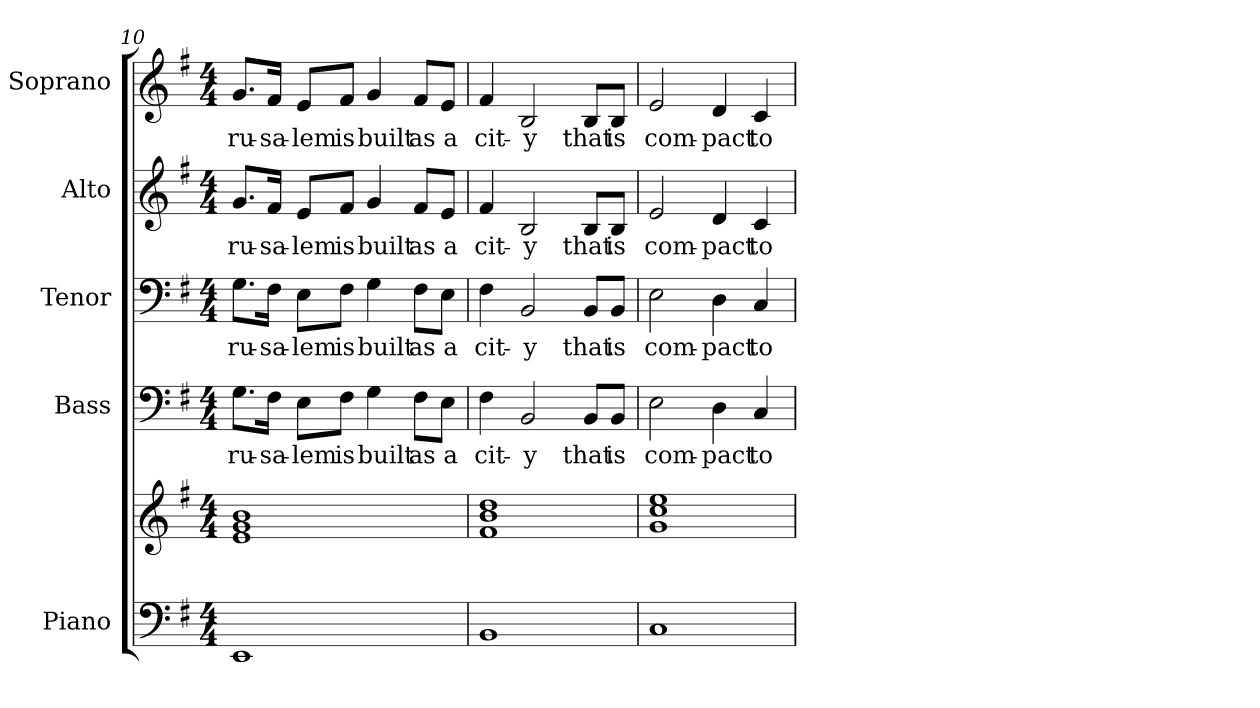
**kern	**kern	**kern	**text	**kern	**text	**kern	**text	**kern	**text
*part5	*part5	*part4	*part4	*part3	*part3	*part2	*part2	*part1	*part1
*staff6	*staff5	*staff4	*staff4	*staff3	*staff3	*staff2	*staff2	*staff1	*staff1
*I"Piano	*	*I"Bass	*	*I"Tenor	*	*I"Alto	*	*I"Soprano	*
*I'Pno.	*	*I'B.	*	*I'T.	*	*I'A.	*	*I'S.	*
!!LO:PB:g=z
*clefF4	*clefG2	*clefF4	*	*clefF4	*	*clefG2	*	*clefG2	*
*k[f#]	*k[f#]	*k[f#]	*	*k[f#]	*	*k[f#]	*	*k[f#]	*
*G:	*G:	*G:	*	*G:	*	*G:	*	*G:	*
*M4/4	*M4/4	*M4/4	*	*M4/4	*	*M4/4	*	*M4/4	*
=10	=10	=10	=10	=10	=10	=10	=10	=10	=10
!	!	!	!LO:LY:b:color=#000000	!	!	!	!	!	!
!	!	!	!	!	!LO:LY:b:color=#000000	!	!	!	!
!	!	!	!	!	!	!	!LO:LY:b:color=#000000	!	!
!	!	!	!	!	!	!	!	!	!LO:LY:b:color=#000000
1EEi	1ei 1gi 1bi	8.Gi\L	-ru-	8.Gi\L	-ru-	8.gi/L	-ru-	8.gi/L	-ru-
!	!	!	!LO:LY:b:color=#000000	!	!	!	!	!	!
!	!	!	!	!	!LO:LY:b:color=#000000	!	!	!	!
!	!	!	!	!	!	!	!LO:LY:b:color=#000000	!	!
!	!	!	!	!	!	!	!	!	!LO:LY:b:color=#000000
.	.	16F#i\Jk	-sa-	16F#i\Jk	-sa-	16f#i/Jk	-sa-	16f#i/Jk	-sa-
!	!	!	!LO:LY:b:color=#000000	!	!	!	!	!	!
!	!	!	!	!	!LO:LY:b:color=#000000	!	!	!	!
!	!	!	!	!	!	!	!LO:LY:b:color=#000000	!	!
!	!	!	!	!	!	!	!	!	!LO:LY:b:color=#000000
.	.	8Ei\L	-lem	8Ei\L	-lem	8ei/L	-lem	8ei/L	-lem
!	!	!	!LO:LY:b:color=#000000	!	!	!	!	!	!
!	!	!	!	!	!LO:LY:b:color=#000000	!	!	!	!
!	!	!	!	!	!	!	!LO:LY:b:color=#000000	!	!
!	!	!	!	!	!	!	!	!	!LO:LY:b:color=#000000
.	.	8F#i\J	is	8F#i\J	is	8f#i/J	is	8f#i/J	is
!	!	!	!LO:LY:b:color=#000000	!	!	!	!	!	!
!	!	!	!	!	!LO:LY:b:color=#000000	!	!	!	!
!	!	!	!	!	!	!	!LO:LY:b:color=#000000	!	!
!	!	!	!	!	!	!	!	!	!LO:LY:b:color=#000000
.	.	4Gi\	built	4Gi\	built	4gi/	built	4gi/	built
!	!	!	!LO:LY:b:color=#000000	!	!	!	!	!	!
!	!	!	!	!	!LO:LY:b:color=#000000	!	!	!	!
!	!	!	!	!	!	!	!LO:LY:b:color=#000000	!	!
!	!	!	!	!	!	!	!	!	!LO:LY:b:color=#000000
.	.	8F#i\L	as	8F#i\L	as	8f#i/L	as	8f#i/L	as
!	!	!	!LO:LY:b:color=#000000	!	!	!	!	!	!
!	!	!	!	!	!LO:LY:b:color=#000000	!	!	!	!
!	!	!	!	!	!	!	!LO:LY:b:color=#000000	!	!
!	!	!	!	!	!	!	!	!	!LO:LY:b:color=#000000
.	.	8Ei\J	a	8Ei\J	a	8ei/J	a	8ei/J	a
=11	=11	=11	=11	=11	=11	=11	=11	=11	=11
!	!	!	!LO:LY:b:color=#000000	!	!	!	!	!	!
!	!	!	!	!	!LO:LY:b:color=#000000	!	!	!	!
!	!	!	!	!	!	!	!LO:LY:b:color=#000000	!	!
!	!	!	!	!	!	!	!	!	!LO:LY:b:color=#000000
1BBi	1f#i 1bi 1ddi	4F#i\	cit-	4F#i\	cit-	4f#i/	cit-	4f#i/	cit-
!	!	!	!LO:LY:b:color=#000000	!	!	!	!	!	!
!	!	!	!	!	!LO:LY:b:color=#000000	!	!	!	!
!	!	!	!	!	!	!	!LO:LY:b:color=#000000	!	!
!	!	!	!	!	!	!	!	!	!LO:LY:b:color=#000000
.	.	2BBi/	-y	2BBi/	-y	2Bi/	-y	2Bi/	-y
!	!	!	!LO:LY:b:color=#000000	!	!	!	!	!	!
!	!	!	!	!	!LO:LY:b:color=#000000	!	!	!	!
!	!	!	!	!	!	!	!LO:LY:b:color=#000000	!	!
!	!	!	!	!	!	!	!	!	!LO:LY:b:color=#000000
.	.	8BBi/L	that	8BBi/L	that	8Bi/L	that	8Bi/L	that
!	!	!	!LO:LY:b:color=#000000	!	!	!	!	!	!
!	!	!	!	!	!LO:LY:b:color=#000000	!	!	!	!
!	!	!	!	!	!	!	!LO:LY:b:color=#000000	!	!
!	!	!	!	!	!	!	!	!	!LO:LY:b:color=#000000
.	.	8BBi/J	is	8BBi/J	is	8Bi/J	is	8Bi/J	is
!!LO:PB:g=z
=12	=12	=12	=12	=12	=12	=12	=12	=12	=12
!	!	!	!LO:LY:b:color=#000000	!	!	!	!	!	!
!	!	!	!	!	!LO:LY:b:color=#000000	!	!	!	!
!	!	!	!	!	!	!	!LO:LY:b:color=#000000	!	!
!	!	!	!	!	!	!	!	!	!LO:LY:b:color=#000000
1Ci	1gi 1cci 1eei	2Ei\	com-	2Ei\	com-	2ei/	com-	2ei/	com-
!	!	!	!LO:LY:b:color=#000000	!	!	!	!	!	!
!	!	!	!	!	!LO:LY:b:color=#000000	!	!	!	!
!	!	!	!	!	!	!	!LO:LY:b:color=#000000	!	!
!	!	!	!	!	!	!	!	!	!LO:LY:b:color=#000000
.	.	4Di\	-pact	4Di\	-pact	4di/	-pact	4di/	-pact
!	!	!	!LO:LY:b:color=#000000	!	!	!	!	!	!
!	!	!	!	!	!LO:LY:b:color=#000000	!	!	!	!
!	!	!	!	!	!	!	!LO:LY:b:color=#000000	!	!
!	!	!	!	!	!	!	!	!	!LO:LY:b:color=#000000
.	.	4Ci/	to-	4Ci/	to-	4ci/	to-	4ci/	to-
=	=	=	=	=	=	=	=	=	=
*-	*-	*-	*-	*-	*-	*-	*-	*-	*-
